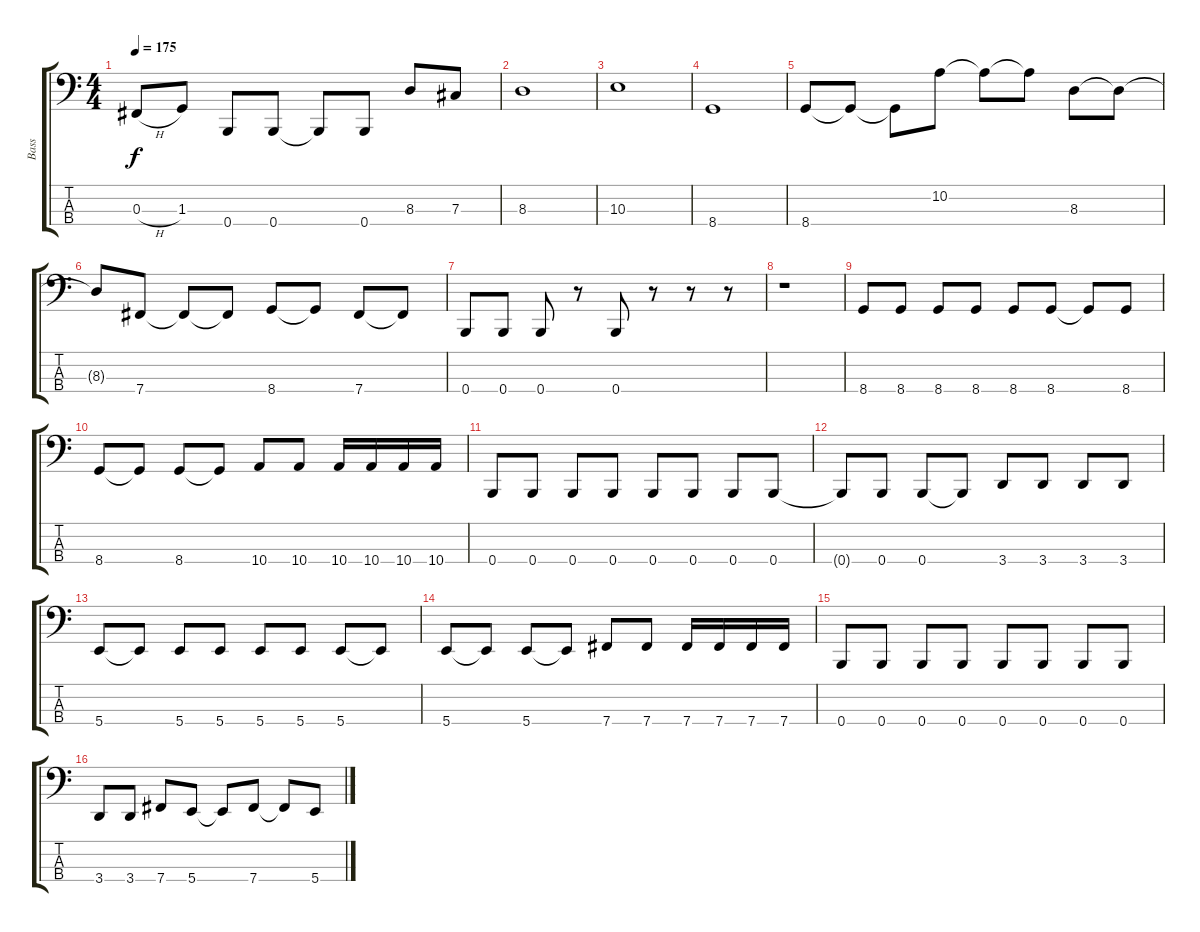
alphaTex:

\track ("Bass" "Bass") {instrument electricbasspick}
\staff {score tabs}
\tuning (E2 B1 Gb1 B0) {hide}
\ts (4 4)
\tempo 175
\clef f4
\ks c
0.3{h}.8{dy f} 1.3.8 0.4.8 0.4.8 0.4{t}.8 0.4.8 8.3.8 7.3.8 |
8.3.1 |
10.3.1 |
8.4.1 |
8.4.8 8.4{t}.8 8.4{t}.8 10.2.8 10.2{t}.8 10.2{t}.8 8.3.8 8.3{t}.8 |
8.3{t}.8 7.4.8 7.4{t}.8 7.4{t}.8 8.4.8 8.4{t}.8 7.4.8 7.4{t}.8 |
0.4.8 0.4.8 0.4.8 r.8 0.4.8 r.8 r.8 r.8 |
r.1 |
8.4.8 8.4.8 8.4.8 8.4.8 8.4.8 8.4.8 8.4{t}.8 8.4.8 |
8.4.8 8.4{t}.8 8.4.8 8.4{t}.8 10.4.8 10.4.8 10.4.16 10.4.16 10.4.16 10.4.16 |
0.4.8 0.4.8 0.4.8 0.4.8 0.4.8 0.4.8 0.4.8 0.4.8 |
0.4{t}.8 0.4.8 0.4.8 0.4{t}.8 3.4.8 3.4.8 3.4.8 3.4.8 |
5.4.8 5.4{t}.8 5.4.8 5.4.8 5.4.8 5.4.8 5.4.8 5.4{t}.8 |
5.4.8 5.4{t}.8 5.4.8 5.4{t}.8 7.4.8 7.4.8 7.4.16 7.4.16 7.4.16 7.4.16 |
0.4.8 0.4.8 0.4.8 0.4.8 0.4.8 0.4.8 0.4.8 0.4.8 |
3.4.8 3.4.8 7.4.8 5.4.8 5.4{t}.8 7.4.8 7.4{t}.8 5.4.8
